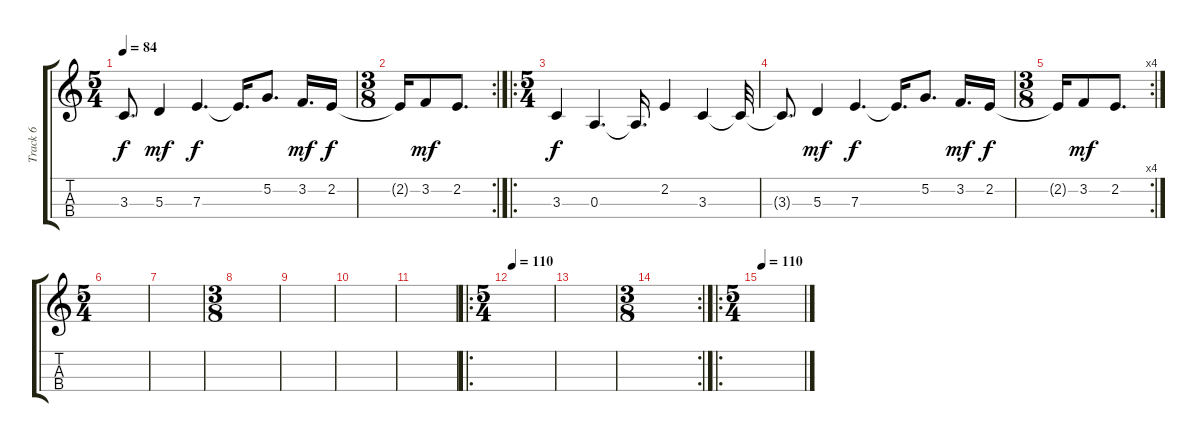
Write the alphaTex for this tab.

\track ("Track 6" "Track 6") {instrument ocarina}
\staff {score tabs}
\tuning (G4 D4 A3 E3) {hide}
\ts (5 4)
\tempo 84
\clef g2
\ks c
3.3{t}.8{d dy f} 5.3.4{dy mf} 7.3.4{d dy f} 7.3{t}.16{d} 5.2.8{d} 3.2.16{d dy mf} 2.2.16{dy f} |
\rc 2
\ts (3 8)
2.2{t}.16 3.2.8{dy mf} 2.2.8{d} |
\ro
\ts (5 4)
3.3.4{dy f} 0.3.4{d} 0.3{t}.16{d} 2.2.4 3.3.4 3.3{t}.32 |
3.3{t}.8{d} 5.3.4{dy mf} 7.3.4{d dy f} 7.3{t}.16{d} 5.2.8{d} 3.2.16{d dy mf} 2.2.16{dy f} |
\rc 4
\ts (3 8)
2.2{t}.16 3.2.8{dy mf} 2.2.8{d} |
\ts (5 4)
|
|
\ts (3 8)
|
|
|
|
\ro
\ts (5 4)
\tempo 110
|
|
\rc 2
\ts (3 8)
|
\ro
\ts (5 4)
\tempo 110
